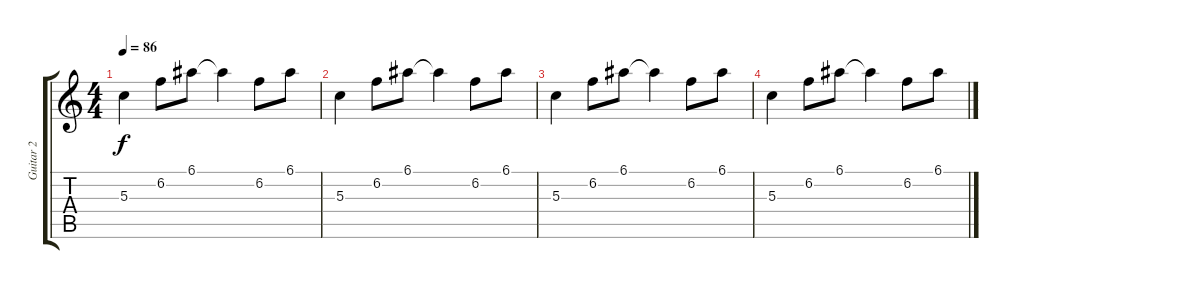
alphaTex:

\track ("Guitar 2" "Guitar 2") {instrument electricguitarclean}
\staff {score tabs}
\tuning (E4 B3 G3 D3 A2 D2) {hide}
\ts (4 4)
\tempo 86
\clef g2
\ks c
5.3.4{dy f} 6.2.8 6.1.8 6.1{t}.4 6.2.8 6.1.8 |
5.3.4 6.2.8 6.1.8 6.1{t}.4 6.2.8 6.1.8 |
5.3.4{volume 4} 6.2.8 6.1.8 6.1{t}.4 6.2.8 6.1.8 |
5.3.4 6.2.8 6.1.8 6.1{t}.4 6.2.8 6.1.8
